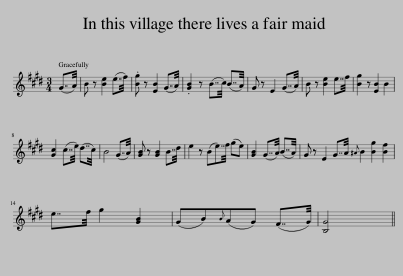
X:1
L:1/8
M:3/4
I:linebreak $
K:E
V:1 treble
V:1
 (G7/4A/4) | B z [Be]2 (e7/4f/4) | .[Bg] z [EB]2 (G7/4A/4) | .[GB]2 z (B7/4c/4) (B7/4A/4) | G z E2 (G7/4A/4) | %5
 B z [Be]2 e7/4f/4 | [Bg]2 z [EB]2 B2 |$ [Gc]2 (c7/4e/4) (d7/4c/4) | B4 (G7/4A/4) | [GB] z [GB]2 B7/4d/4 | %10
 e2 z (Be7/4)f/4 (ge) | [GB]2 (G7/4A/4) (B7/4A/4) | G z E2 G7/4A/4{^A} B2 [Bg]2 [Bf]2 |$ e7/4f/4 g2 [GB]2 | (GB){B}(AG) (F7/4G/4) | %15
 [B,G]4 || %16
